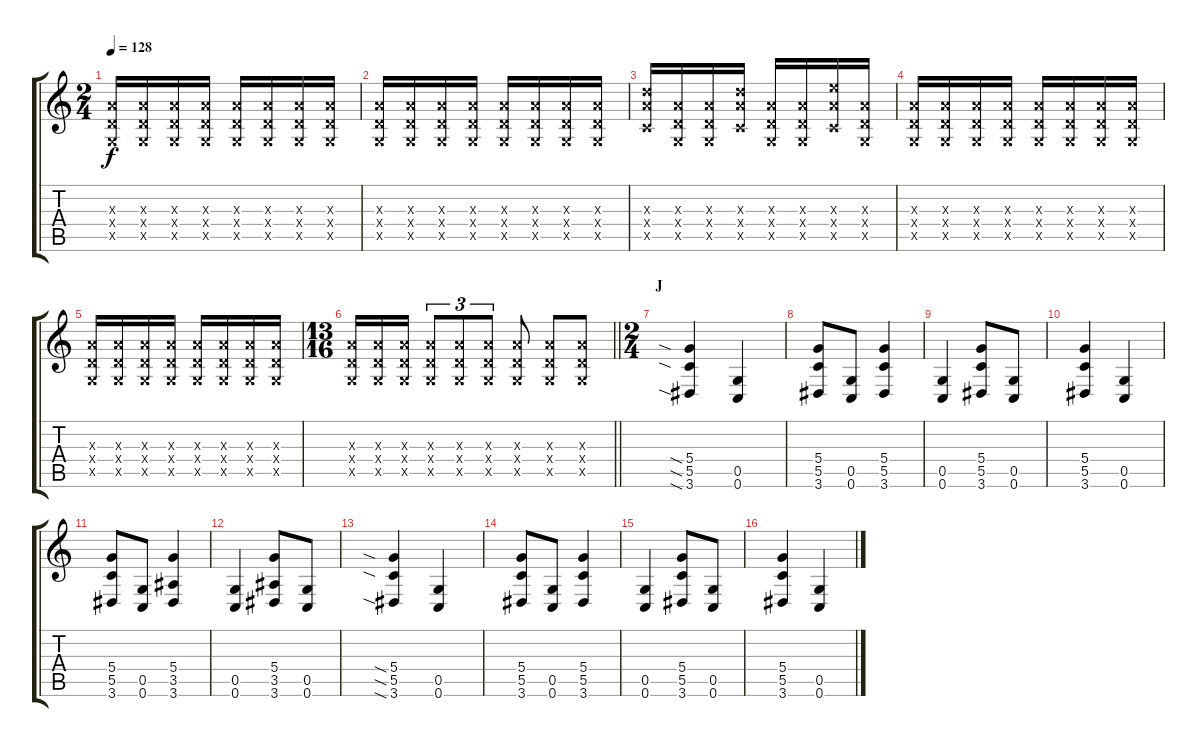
\track "" {instrument distortionguitar}
\staff {score tabs}
\tuning (G4 E4 A3 D3 G2 C2) {hide}
\ts (2 4)
\tempo 128
\clef g2
\ks c
(0.3{x} 0.4{x} 0.5{x}).16{dy f} (0.3{x} 0.4{x} 0.5{x}).16 (0.3{x} 0.4{x} 0.5{x}).16 (0.3{x} 0.4{x} 0.5{x}).16 (0.3{x} 0.4{x} 0.5{x}).16 (0.3{x} 0.4{x} 0.5{x}).16 (0.3{x} 0.4{x} 0.5{x}).16 (0.3{x} 0.4{x} 0.5{x}).16 |
(0.3{x} 0.4{x} 0.5{x}).16 (0.3{x} 0.4{x} 0.5{x}).16 (0.3{x} 0.4{x} 0.5{x}).16 (0.3{x} 0.4{x} 0.5{x}).16 (0.3{x} 0.4{x} 0.5{x}).16 (0.3{x} 0.4{x} 0.5{x}).16 (0.3{x} 0.4{x} 0.5{x}).16 (0.3{x} 0.4{x} 0.5{x}).16 |
(5.3{x} 7.4{x} 5.5{x}).16 (0.3{x} 0.4{x} 0.5{x}).16 (0.3{x} 0.4{x} 0.5{x}).16 (5.3{x} 7.4{x} 5.5{x}).16 (0.3{x} 0.4{x} 0.5{x}).16 (0.3{x} 0.4{x} 0.5{x}).16 (7.3{x} 7.4{x} 5.5{x}).16 (0.3{x} 0.4{x} 0.5{x}).16 |
(0.3{x} 0.4{x} 0.5{x}).16 (0.3{x} 0.4{x} 0.5{x}).16 (0.3{x} 0.4{x} 0.5{x}).16 (0.3{x} 0.4{x} 0.5{x}).16 (0.3{x} 0.4{x} 0.5{x}).16 (0.3{x} 0.4{x} 0.5{x}).16 (0.3{x} 0.4{x} 0.5{x}).16 (0.3{x} 0.4{x} 0.5{x}).16 |
(0.3{x} 0.4{x} 0.5{x}).16 (0.3{x} 0.4{x} 0.5{x}).16 (0.3{x} 0.4{x} 0.5{x}).16 (0.3{x} 0.4{x} 0.5{x}).16 (0.3{x} 0.4{x} 0.5{x}).16 (0.3{x} 0.4{x} 0.5{x}).16 (0.3{x} 0.4{x} 0.5{x}).16 (0.3{x} 0.4{x} 0.5{x}).16 |
\ts (13 16)
\barLineRight lightlight
(0.3{x} 0.4{x} 0.5{x}).16 (0.3{x} 0.4{x} 0.5{x}).16 (0.3{x} 0.4{x} 0.5{x}).16 (0.3{x} 0.4{x} 0.5{x}).8{tu (3 2)} (0.3{x} 0.4{x} 0.5{x}).8{tu (3 2)} (0.3{x} 0.4{x} 0.5{x}).8{tu (3 2)} (0.3{x} 0.4{x} 0.5{x}).8 (0.3{x} 0.4{x} 0.5{x}).8 (0.3{x} 0.4{x} 0.5{x}).8 |
\ts (2 4)
\section ("" "J")
(5.4{sia} 5.5{sia} 3.6{sia}).4 (0.5 0.6).4 |
(5.4 5.5 3.6).8 (0.5 0.6).8 (5.4 5.5 3.6).4 |
(0.5 0.6).4 (5.4 5.5 3.6).8 (0.5 0.6).8 |
(5.4 5.5 3.6).4 (0.5 0.6).4 |
(5.4 5.5 3.6).8 (0.5 0.6).8 (5.4 3.5 3.6).4 |
(0.5 0.6).4 (5.4 3.5 3.6).8 (0.5 0.6).8 |
(5.4{sia} 5.5{sia} 3.6{sia}).4 (0.5 0.6).4 |
(5.4 5.5 3.6).8 (0.5 0.6).8 (5.4 5.5 3.6).4 |
(0.5 0.6).4 (5.4 5.5 3.6).8 (0.5 0.6).8 |
(5.4 5.5 3.6).4 (0.5 0.6).4
